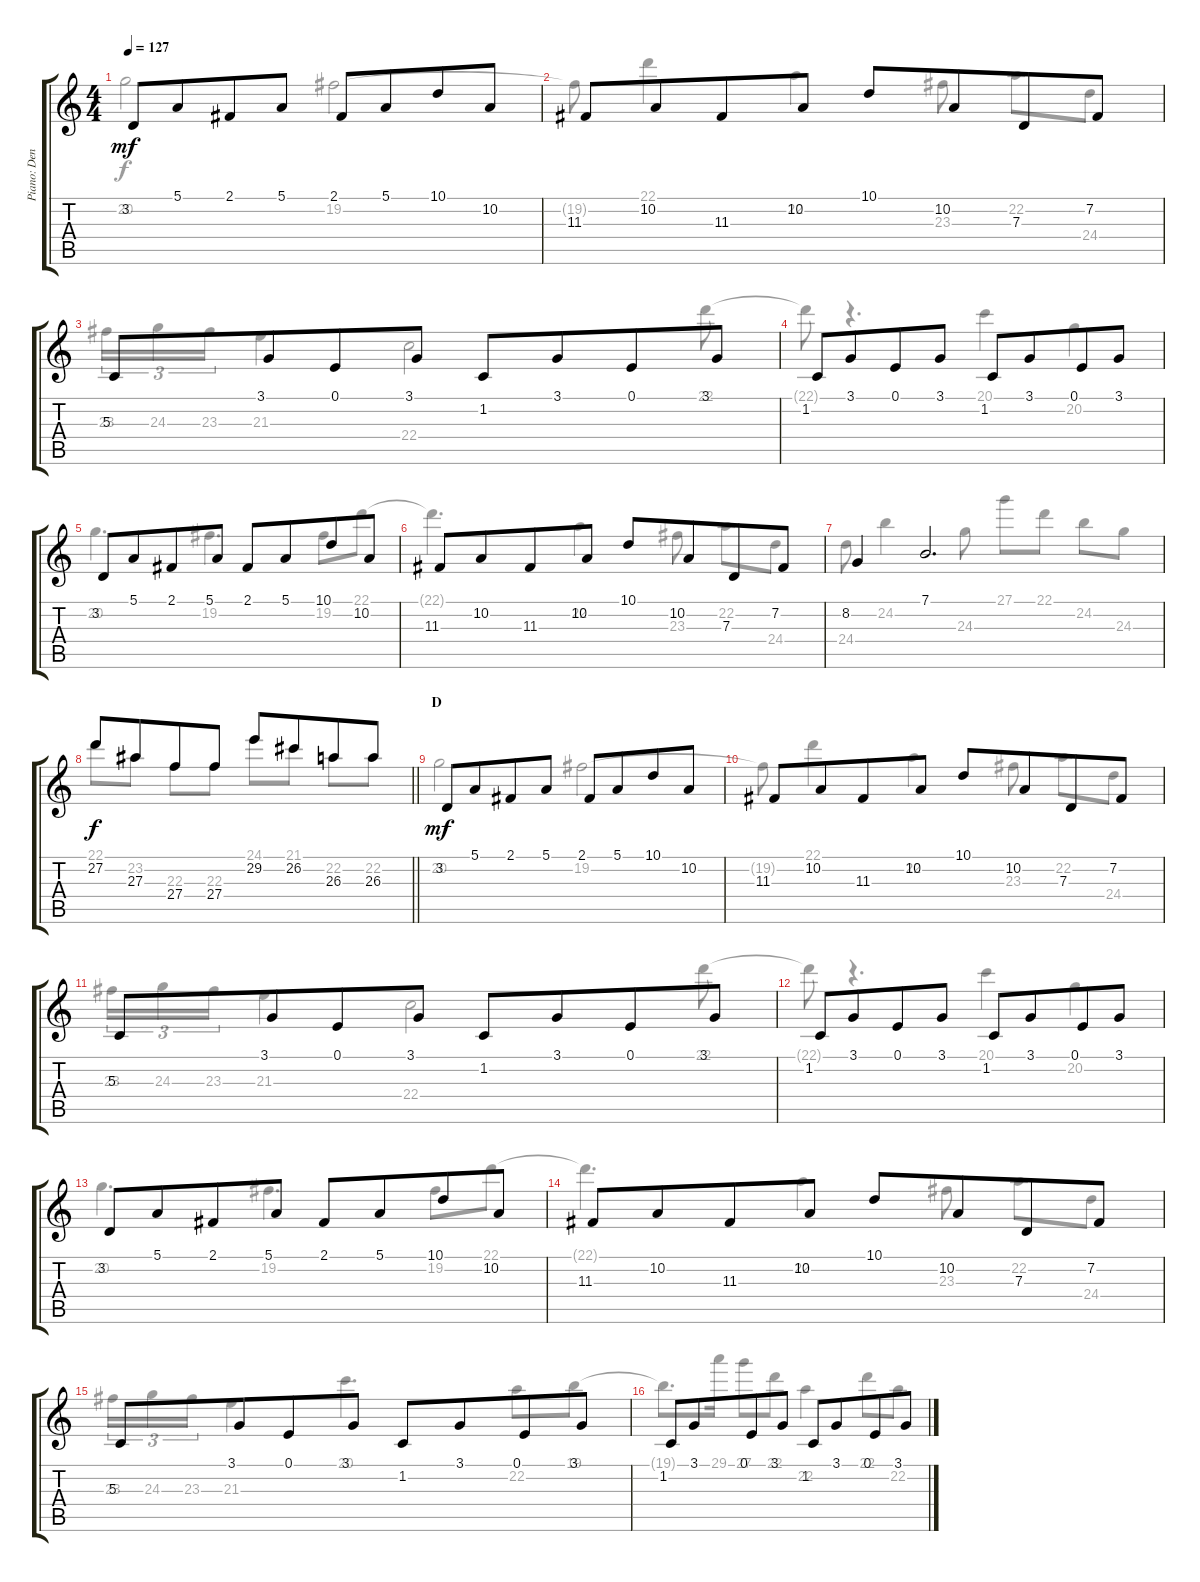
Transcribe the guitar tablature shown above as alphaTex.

\track ("Piano: Dennis" "Piano: Den") {instrument electricgrandpiano}
\staff {score tabs}
\tuning (E4 B3 G3 D3 A2 E2) {hide}
\voice
\ts (4 4)
\tempo 127
\clef g2
\ks c
3.2.8{dy mf} 5.1.8{beam merge} 2.1.8 5.1.8 2.1.8{beam merge} 5.1.8{beam merge} 10.1.8{beam merge} 10.2.8 |
11.3.8{beam merge} 10.2.8{beam merge} 11.3.8{beam merge} 10.2.8 10.1.8 10.2.8{beam merge} 7.3.8 7.2.8 |
5.3.8 3.1.8{beam merge} 0.1.8 3.1.8 1.2.8 3.1.8{beam merge} 0.1.8 3.1.8 |
1.2.8 3.1.8{beam merge} 0.1.8 3.1.8 1.2.8 3.1.8{beam merge} 0.1.8 3.1.8 |
3.2.8 5.1.8{beam merge} 2.1.8 5.1.8 2.1.8{beam merge} 5.1.8{beam merge} 10.1.8{beam merge} 10.2.8 |
11.3.8{beam merge} 10.2.8{beam merge} 11.3.8{beam merge} 10.2.8 10.1.8 10.2.8{beam merge} 7.3.8 7.2.8 |
8.2.4 7.1.2{d} |
\barLineRight lightlight
27.2.8{dy f} 27.3.8{beam merge} 27.4.8 27.4.8 29.2.8 26.2.8{beam merge} 26.3.8 26.3.8 |
\section ("" "D")
3.2.8{dy mf} 5.1.8{beam merge} 2.1.8 5.1.8 2.1.8{beam merge} 5.1.8{beam merge} 10.1.8{beam merge} 10.2.8 |
11.3.8{beam merge} 10.2.8{beam merge} 11.3.8{beam merge} 10.2.8 10.1.8 10.2.8{beam merge} 7.3.8 7.2.8 |
5.3.8 3.1.8{beam merge} 0.1.8 3.1.8 1.2.8 3.1.8{beam merge} 0.1.8 3.1.8 |
1.2.8 3.1.8{beam merge} 0.1.8 3.1.8 1.2.8 3.1.8{beam merge} 0.1.8 3.1.8 |
3.2.8 5.1.8{beam merge} 2.1.8 5.1.8 2.1.8{beam merge} 5.1.8{beam merge} 10.1.8{beam merge} 10.2.8 |
11.3.8{beam merge} 10.2.8{beam merge} 11.3.8{beam merge} 10.2.8 10.1.8 10.2.8{beam merge} 7.3.8 7.2.8 |
5.3.8 3.1.8{beam merge} 0.1.8 3.1.8 1.2.8 3.1.8{beam merge} 0.1.8 3.1.8 |
1.2.8 3.1.8{beam merge} 0.1.8 3.1.8 1.2.8 3.1.8{beam merge} 0.1.8 3.1.8
\voice
\clef g2
\ottava regular
\simile none
\ks c
20.2.2{dy f} 19.2.2 |
19.2{t}.8 22.1.4 22.2.4 23.3.8 22.2.8 24.4.8 |
23.3.16{tu (3 2)} 24.3.16{tu (3 2)} 23.3.16{tu (3 2)} 21.3.4 22.4.2 22.1.8 |
22.1{t}.8 r.4{d} 20.1.4 20.2.4 |
20.2.4{d} 19.2.4{d} 19.2.8 22.1.8 |
22.1{t}.4{d} 22.2.4 23.3.8 22.2.8 24.4.8 |
24.4.8 24.2.4 24.3.8 27.1.8 22.1.8 24.2.8 24.3.8 |
\barLineRight lightlight
22.1.8 23.2.8 22.3.8 22.3.8 24.1.8 21.1.8 22.2.8 22.2.8 |
20.2.2 19.2.2 |
19.2{t}.8 22.1.4 22.2.4 23.3.8 22.2.8 24.4.8 |
23.3.16{tu (3 2)} 24.3.16{tu (3 2)} 23.3.16{tu (3 2)} 21.3.4 22.4.2 22.1.8 |
22.1{t}.8 r.4{d} 20.1.4 20.2.4 |
20.2.4{d} 19.2.4{d} 19.2.8 22.1.8 |
22.1{t}.4{d} 22.2.4 23.3.8 22.2.8 24.4.8 |
23.3.16{tu (3 2)} 24.3.16{tu (3 2)} 23.3.16{tu (3 2)} 21.3.4 20.1.4{d} 22.2.8 19.1.8 |
19.1{t}.8{d} 29.1.16 27.1.8 22.1.8 22.2.4 22.1.8 22.2.8
